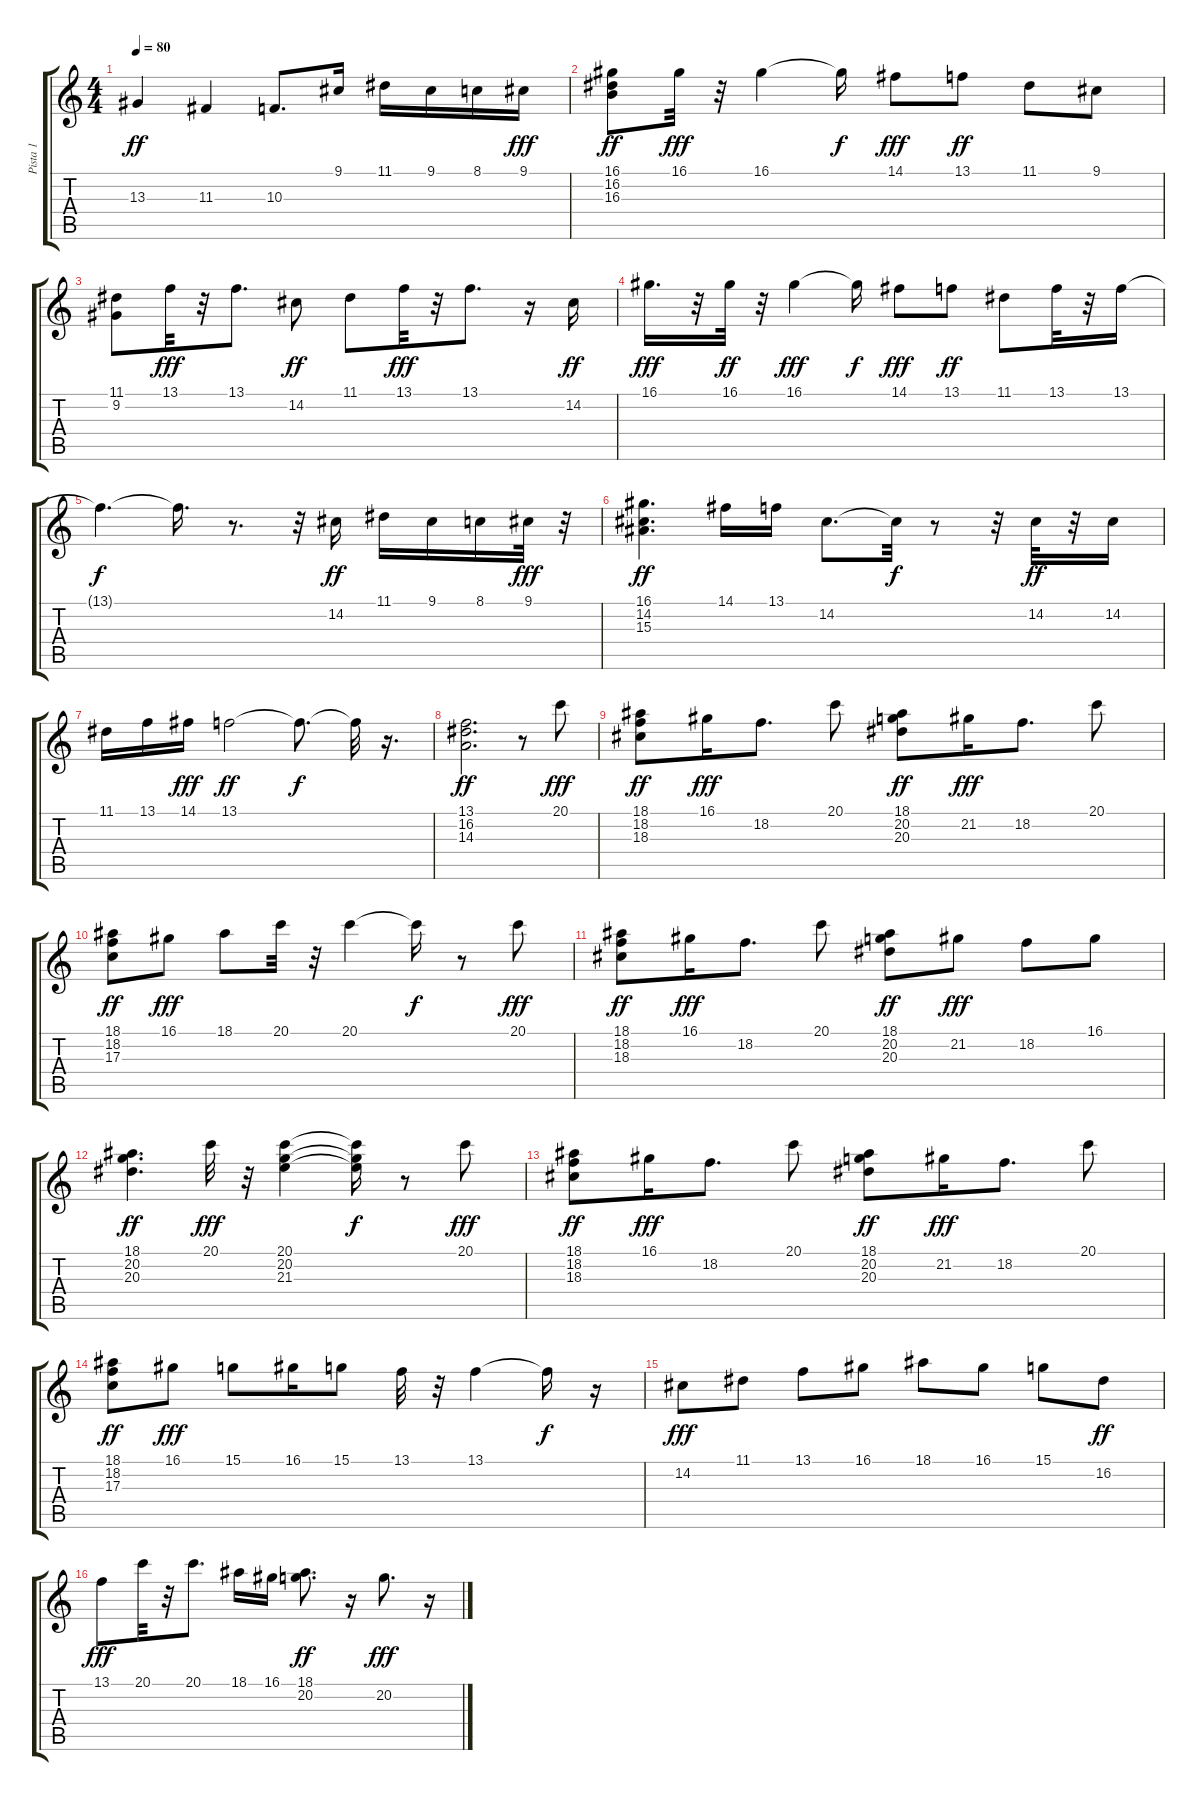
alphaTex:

\track ("Pista 1" "Pista 1") {instrument electricpiano1}
\staff {score tabs}
\tuning (E4 B3 G3 D3 A2 E2) {hide}
\ts (4 4)
\tempo 80
\clef g2
\ks c
13.3.4{dy ff} 11.3.4 10.3.8{d} 9.1.16 11.1.16 9.1.16 8.1.16 9.1.16{dy fff} |
(16.1 16.2 16.3).8{dy ff} 16.1.32{dy fff} r.32 16.1.4 16.1{t}.16{dy f} 14.1.8{dy fff} 13.1.8{dy ff} 11.1.8 9.1.8 |
(11.1 9.2).8 13.1.32{dy fff} r.32 13.1.8{d} 14.2.8{dy ff} 11.1.8 13.1.32{dy fff} r.32 13.1.8{d} r.16 14.2.16{dy ff} |
16.1.16{d dy fff} r.32 16.1.32{dy ff} r.32 16.1.4{dy fff} 16.1{t}.16{dy f} 14.1.8{dy fff} 13.1.8{dy ff} 11.1.8 13.1.32 r.32 13.1.16 |
13.1{t}.4{d dy f} 13.1{t}.16{d} r.8{d} r.32 14.2.16{dy ff} 11.1.16 9.1.16 8.1.16 9.1.32{dy fff} r.32 |
(16.1 14.2 15.3).4{d dy ff} 14.1.16 13.1.16 14.2.8{d} 14.2{t}.32{dy f} r.8 r.32 14.2.32{dy ff} r.32 14.2.16 |
11.1.16 13.1.16 14.1.16{dy fff} 13.1.2{dy ff} 13.1{t}.8{d dy f} 13.1{t}.32 r.16{d} |
(13.1 16.2 14.3).2{d dy ff} r.8 20.1.8{dy fff} |
(18.1 18.2 18.3).8{dy ff} 16.1.16{dy fff} 18.2.8{d} 20.1.8 (18.1 20.2 20.3).8{dy ff} 21.2.16{dy fff} 18.2.8{d} 20.1.8 |
(18.1 18.2 17.3).8{dy ff} 16.1.8{dy fff} 18.1.8 20.1.32 r.32 20.1.4 20.1{t}.16{dy f} r.8 20.1.8{dy fff} |
(18.1 18.2 18.3).8{dy ff} 16.1.16{dy fff} 18.2.8{d} 20.1.8 (18.1 20.2 20.3).8{dy ff} 21.2.8{dy fff} 18.2.8 16.1.8 |
(18.1 20.2 20.3).4{d dy ff} 20.1.32{dy fff} r.32 (20.1 20.2 21.3).4 (20.1{t} 20.2{t} 21.3{t}).16{dy f} r.8 20.1.8{dy fff} |
(18.1 18.2 18.3).8{dy ff} 16.1.16{dy fff} 18.2.8{d} 20.1.8 (18.1 20.2 20.3).8{dy ff} 21.2.16{dy fff} 18.2.8{d} 20.1.8 |
(18.1 18.2 17.3).8{dy ff} 16.1.8{dy fff} 15.1.8 16.1.16 15.1.8 13.1.32 r.32 13.1.4 13.1{t}.16{dy f} r.16 |
14.2.8{dy fff} 11.1.8 13.1.8 16.1.8 18.1.8 16.1.8 15.1.8 16.2.8{dy ff} |
13.1.8{dy fff} 20.1.32 r.32 20.1.8{d} 18.1.16 16.1.16 (18.1 20.2).8{d dy ff} r.16 20.2.8{d dy fff} r.16
